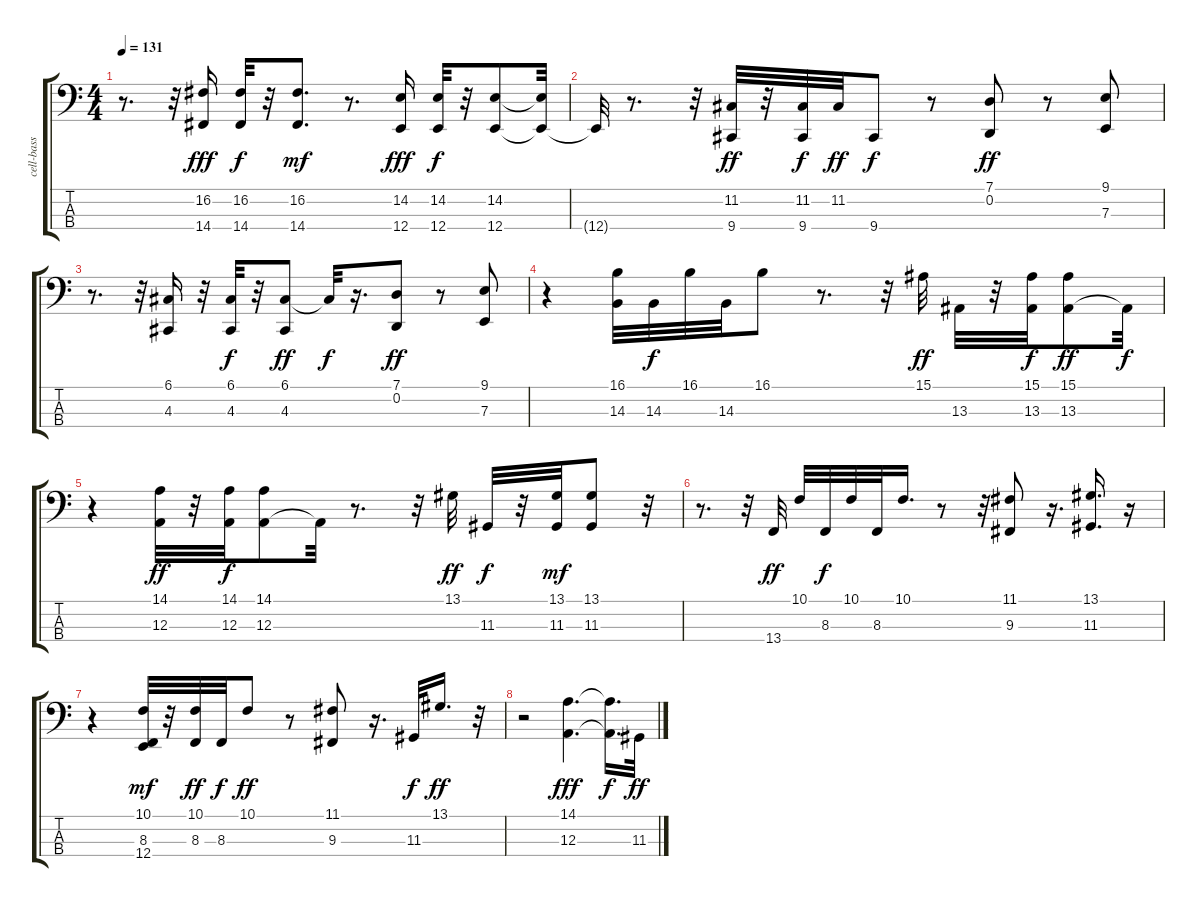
\track ("cell-bass" "cell-bass") {instrument stringensemble2}
\staff {score tabs}
\tuning (G2 D2 A1 E1) {hide}
\ts (4 4)
\tempo 131
\clef f4
\ks c
r.8{d dy f} r.32 (16.2 14.4).16{dy fff} (16.2 14.4).32{dy f} r.32 (16.2 14.4).8{d dy mf} r.8{d} (14.2 12.4).16{dy fff} (14.2 12.4).32{dy f} r.32 (14.2 12.4).8 (14.2{t} 12.4{t}).32 |
12.4{t}.32 r.8{d} r.32 (11.2 9.4).32{dy ff} r.32 (11.2 9.4).32{dy f} 11.2.32{dy ff} 9.4.8{dy f} r.8 (7.1 0.2).8{dy ff} r.8 (9.1 7.3).8 |
r.8{d} r.32 (6.1 4.3).16 r.32 (6.1 4.3).32{dy f} r.32 (6.1 4.3).8{dy ff} 6.1{t}.32{dy f} r.16{d} (7.1 0.2).8{dy ff} r.8 (9.1 7.3).8 |
r.4 (16.1 14.3).32 14.3.32{dy f} 16.1.32 14.3.32 16.1.8 r.8{d} r.32 15.1.32{dy ff} 13.3.32 r.32 (15.1 13.3).32{dy f} (15.1 13.3).8{dy ff} 13.3{t}.32{dy f} |
r.4 (14.1 12.3).32{dy ff} r.32 (14.1 12.3).32{dy f} (14.1 12.3).8 12.3{t}.32 r.8{d} r.32 13.1.32{dy ff} 11.3.32{dy f} r.32 (13.1 11.3).32{dy mf} (13.1 11.3).8 r.32 |
r.8{d} r.32 13.4.32{dy ff} 10.1.32 8.3.32{dy f} 10.1.32 8.3.32 10.1.16{d} r.8 r.32 (11.1 9.3).8 r.16{d} (13.1 11.3).16{d} r.16 |
r.4 (10.1 8.3 12.4).32{dy mf} r.32 (10.1 8.3).32{dy ff} 8.3.32{dy f} 10.1.8{dy ff} r.8 (11.1 9.3).8 r.16{d} 11.3.32{dy f} 13.1.16{d dy ff} r.32 |
r.2 (14.1 12.3).4{d dy fff} (14.1{t} 12.3{t}).16{d dy f} 11.3.32{dy ff}
